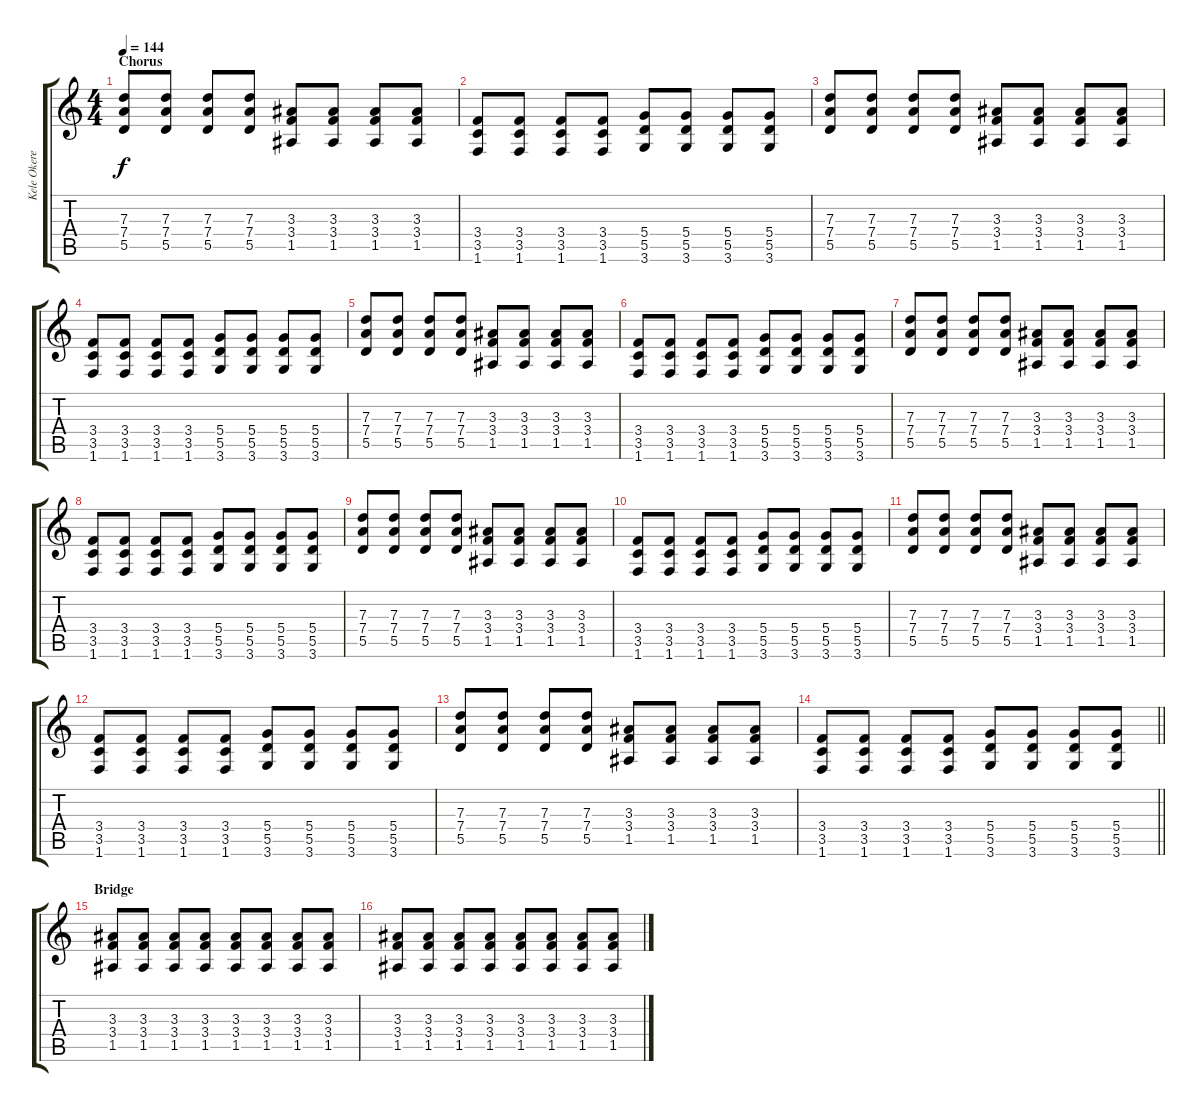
\track ("Kele Okereke" "Kele Okere") {instrument acousticguitarsteel}
\staff {score tabs}
\tuning (E4 B3 G3 D3 A2 E2) {hide}
\ts (4 4)
\section ("" "Chorus")
\tempo 144
\clef g2
\ks c
(7.3 7.4 5.5).8{dy f} (7.3 7.4 5.5).8 (7.3 7.4 5.5).8 (7.3 7.4 5.5).8 (3.3 3.4 1.5).8 (3.3 3.4 1.5).8 (3.3 3.4 1.5).8 (3.3 3.4 1.5).8 |
(3.4 3.5 1.6).8 (3.4 3.5 1.6).8 (3.4 3.5 1.6).8 (3.4 3.5 1.6).8 (5.4 5.5 3.6).8 (5.4 5.5 3.6).8 (5.4 5.5 3.6).8 (5.4 5.5 3.6).8 |
(7.3 7.4 5.5).8 (7.3 7.4 5.5).8 (7.3 7.4 5.5).8 (7.3 7.4 5.5).8 (3.3 3.4 1.5).8 (3.3 3.4 1.5).8 (3.3 3.4 1.5).8 (3.3 3.4 1.5).8 |
(3.4 3.5 1.6).8 (3.4 3.5 1.6).8 (3.4 3.5 1.6).8 (3.4 3.5 1.6).8 (5.4 5.5 3.6).8 (5.4 5.5 3.6).8 (5.4 5.5 3.6).8 (5.4 5.5 3.6).8 |
(7.3 7.4 5.5).8 (7.3 7.4 5.5).8 (7.3 7.4 5.5).8 (7.3 7.4 5.5).8 (3.3 3.4 1.5).8 (3.3 3.4 1.5).8 (3.3 3.4 1.5).8 (3.3 3.4 1.5).8 |
(3.4 3.5 1.6).8 (3.4 3.5 1.6).8 (3.4 3.5 1.6).8 (3.4 3.5 1.6).8 (5.4 5.5 3.6).8 (5.4 5.5 3.6).8 (5.4 5.5 3.6).8 (5.4 5.5 3.6).8 |
(7.3 7.4 5.5).8 (7.3 7.4 5.5).8 (7.3 7.4 5.5).8 (7.3 7.4 5.5).8 (3.3 3.4 1.5).8 (3.3 3.4 1.5).8 (3.3 3.4 1.5).8 (3.3 3.4 1.5).8 |
(3.4 3.5 1.6).8 (3.4 3.5 1.6).8 (3.4 3.5 1.6).8 (3.4 3.5 1.6).8 (5.4 5.5 3.6).8 (5.4 5.5 3.6).8 (5.4 5.5 3.6).8 (5.4 5.5 3.6).8 |
(7.3 7.4 5.5).8 (7.3 7.4 5.5).8 (7.3 7.4 5.5).8 (7.3 7.4 5.5).8 (3.3 3.4 1.5).8 (3.3 3.4 1.5).8 (3.3 3.4 1.5).8 (3.3 3.4 1.5).8 |
(3.4 3.5 1.6).8 (3.4 3.5 1.6).8 (3.4 3.5 1.6).8 (3.4 3.5 1.6).8 (5.4 5.5 3.6).8 (5.4 5.5 3.6).8 (5.4 5.5 3.6).8 (5.4 5.5 3.6).8 |
(7.3 7.4 5.5).8 (7.3 7.4 5.5).8 (7.3 7.4 5.5).8 (7.3 7.4 5.5).8 (3.3 3.4 1.5).8 (3.3 3.4 1.5).8 (3.3 3.4 1.5).8 (3.3 3.4 1.5).8 |
(3.4 3.5 1.6).8 (3.4 3.5 1.6).8 (3.4 3.5 1.6).8 (3.4 3.5 1.6).8 (5.4 5.5 3.6).8 (5.4 5.5 3.6).8 (5.4 5.5 3.6).8 (5.4 5.5 3.6).8 |
(7.3 7.4 5.5).8 (7.3 7.4 5.5).8 (7.3 7.4 5.5).8 (7.3 7.4 5.5).8 (3.3 3.4 1.5).8 (3.3 3.4 1.5).8 (3.3 3.4 1.5).8 (3.3 3.4 1.5).8 |
\barLineRight lightlight
(3.4 3.5 1.6).8 (3.4 3.5 1.6).8 (3.4 3.5 1.6).8 (3.4 3.5 1.6).8 (5.4 5.5 3.6).8 (5.4 5.5 3.6).8 (5.4 5.5 3.6).8 (5.4 5.5 3.6).8 |
\section ("" "Bridge")
(3.3 3.4 1.5).8 (3.3 3.4 1.5).8 (3.3 3.4 1.5).8 (3.3 3.4 1.5).8 (3.3 3.4 1.5).8 (3.3 3.4 1.5).8 (3.3 3.4 1.5).8 (3.3 3.4 1.5).8 |
(3.3 3.4 1.5).8 (3.3 3.4 1.5).8 (3.3 3.4 1.5).8 (3.3 3.4 1.5).8 (3.3 3.4 1.5).8 (3.3 3.4 1.5).8 (3.3 3.4 1.5).8 (3.3 3.4 1.5).8
